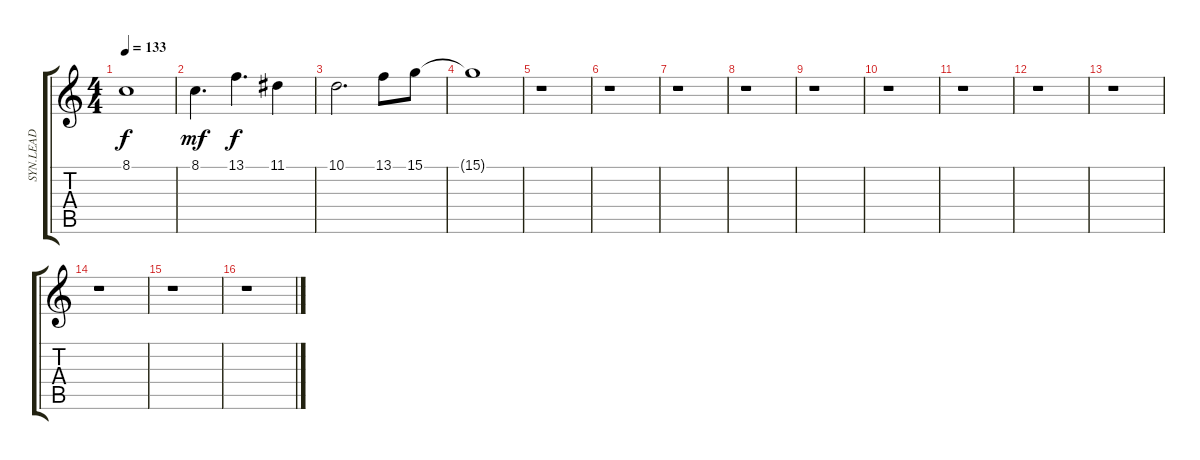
\track ("SYN.LEAD                            " "SYN.LEAD  ") {instrument lead2sawtooth}
\staff {score tabs}
\tuning (E4 B3 G3 D3 A2 E2) {hide}
\ts (4 4)
\tempo 133
\clef g2
\ks c
8.1{t}.1{dy f} |
8.1.4{d dy mf} 13.1.4{d dy f} 11.1.4 |
10.1.2{d} 13.1.8 15.1.8 |
15.1{t}.1 |
r.1 |
r.1 |
r.1 |
r.1 |
r.1 |
r.1 |
r.1 |
r.1 |
r.1 |
r.1 |
r.1 |
r.1
